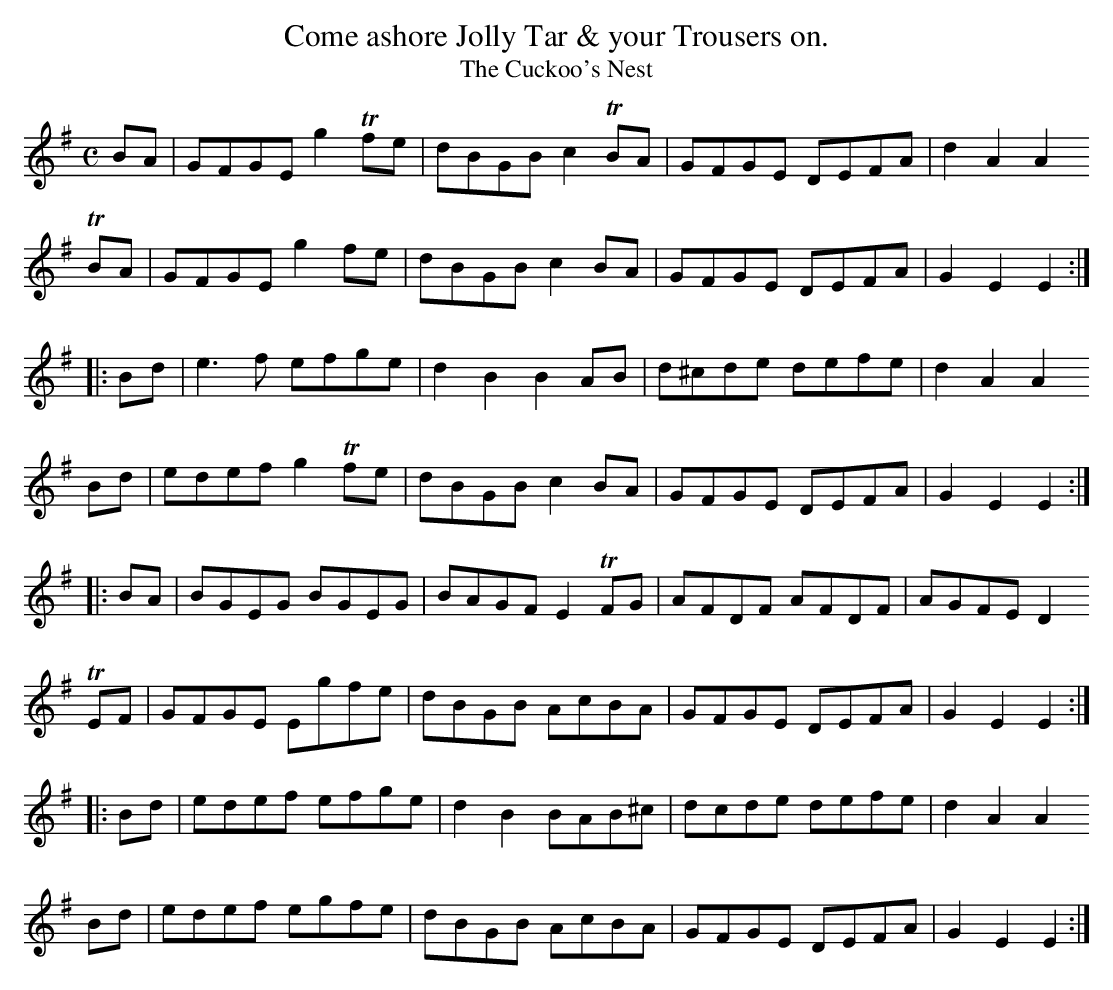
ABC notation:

X:1
T:Come ashore Jolly Tar & your Trousers on.
T:The Cuckoo's Nest
M:C
L:1/8
K:EMin
 BA|GFGE g2Tfe|dBGB c2TBA|GFGE  DEFA|d2A2 A2
TBA|GFGE g2 fe|dBGB c2 BA|GFGE  DEFA|G2E2 E2::
 Bd|e3 f efge |d2B2 B2 AB|d^cde defe|d2A2 A2
 Bd|edef g2Tfe|dBGB c2 BA|GFGE  DEFA|G2E2 E2::
 BA|BGEG BGEG |BAGF E2TFG|AFDF  AFDF|AGFE D2
TEF|GFGE Egfe |dBGB AcBA |GFGE  DEFA|G2E2 E2::
 Bd|edef efge |d2B2 BAB^c|dcde  defe|d2A2 A2
 Bd|edef egfe |dBGB AcBA |GFGE  DEFA|G2E2 E2:|
